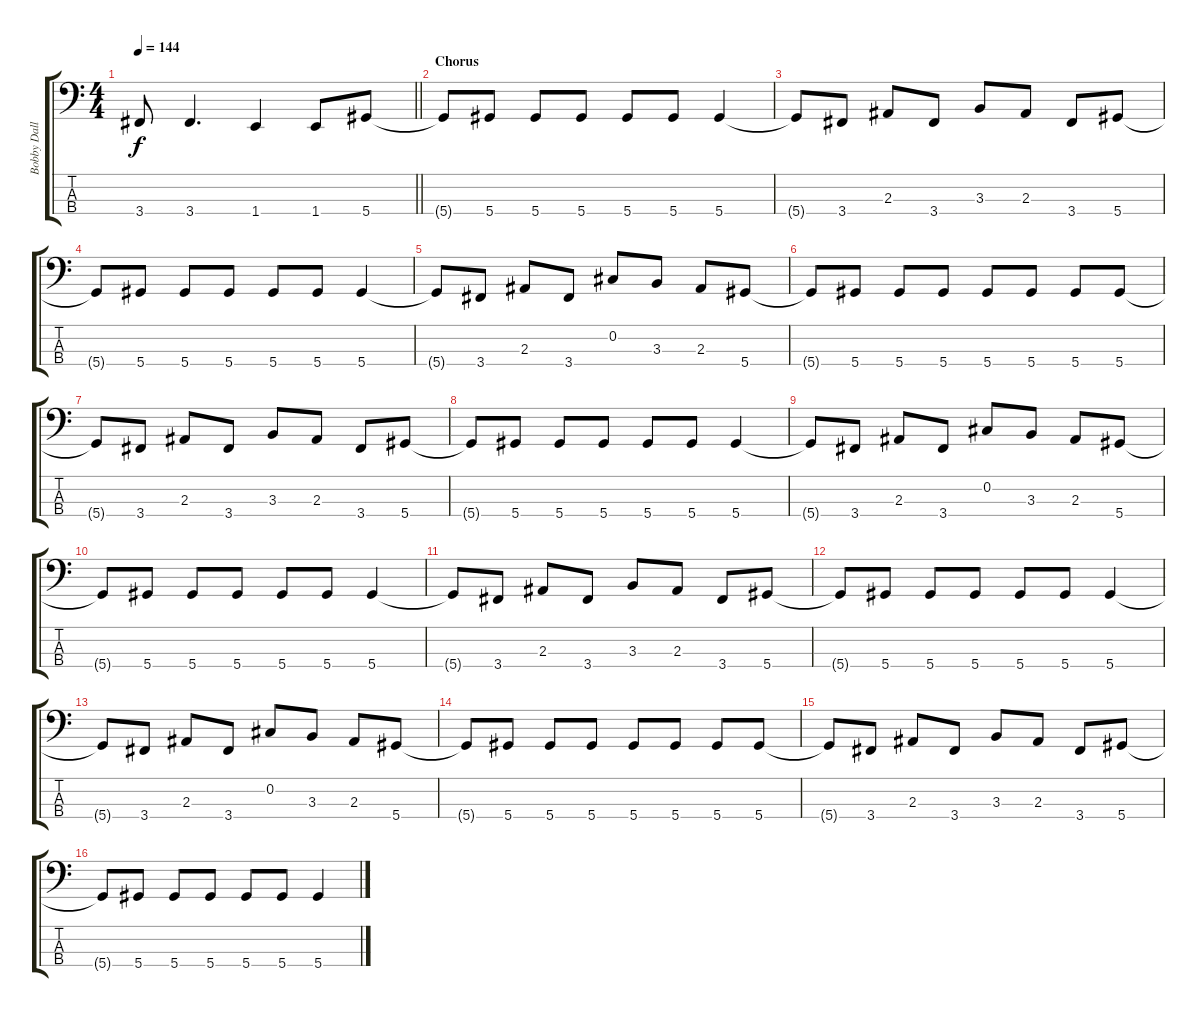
\track ("Bobby Dall - Bass" "Bobby Dall") {instrument electricbasspick}
\staff {score tabs}
\tuning (Gb2 Db2 Ab1 Eb1) {hide}
\ts (4 4)
\tempo 144
\clef f4
\barLineRight lightlight
\ks c
3.4{t}.8{dy f} 3.4.4{d} 1.4.4 1.4.8 5.4.8 |
\section ("" "Chorus")
5.4{t}.8 5.4.8 5.4.8 5.4.8 5.4.8 5.4.8 5.4.4 |
5.4{t}.8 3.4.8 2.3.8 3.4.8 3.3.8 2.3.8 3.4.8 5.4.8 |
5.4{t}.8 5.4.8 5.4.8 5.4.8 5.4.8 5.4.8 5.4.4 |
5.4{t}.8 3.4.8 2.3.8 3.4.8 0.2.8 3.3.8 2.3.8 5.4.8 |
5.4{t}.8 5.4.8 5.4.8 5.4.8 5.4.8 5.4.8 5.4.8 5.4.8 |
5.4{t}.8 3.4.8 2.3.8 3.4.8 3.3.8 2.3.8 3.4.8 5.4.8 |
5.4{t}.8 5.4.8 5.4.8 5.4.8 5.4.8 5.4.8 5.4.4 |
5.4{t}.8 3.4.8 2.3.8 3.4.8 0.2.8 3.3.8 2.3.8 5.4.8 |
5.4{t}.8 5.4.8 5.4.8 5.4.8 5.4.8 5.4.8 5.4.4 |
5.4{t}.8 3.4.8 2.3.8 3.4.8 3.3.8 2.3.8 3.4.8 5.4.8 |
5.4{t}.8 5.4.8 5.4.8 5.4.8 5.4.8 5.4.8 5.4.4 |
5.4{t}.8 3.4.8 2.3.8 3.4.8 0.2.8 3.3.8 2.3.8 5.4.8 |
5.4{t}.8 5.4.8 5.4.8 5.4.8 5.4.8 5.4.8 5.4.8 5.4.8 |
5.4{t}.8 3.4.8 2.3.8 3.4.8 3.3.8 2.3.8 3.4.8 5.4.8 |
5.4{t}.8 5.4.8 5.4.8 5.4.8 5.4.8 5.4.8 5.4.4
